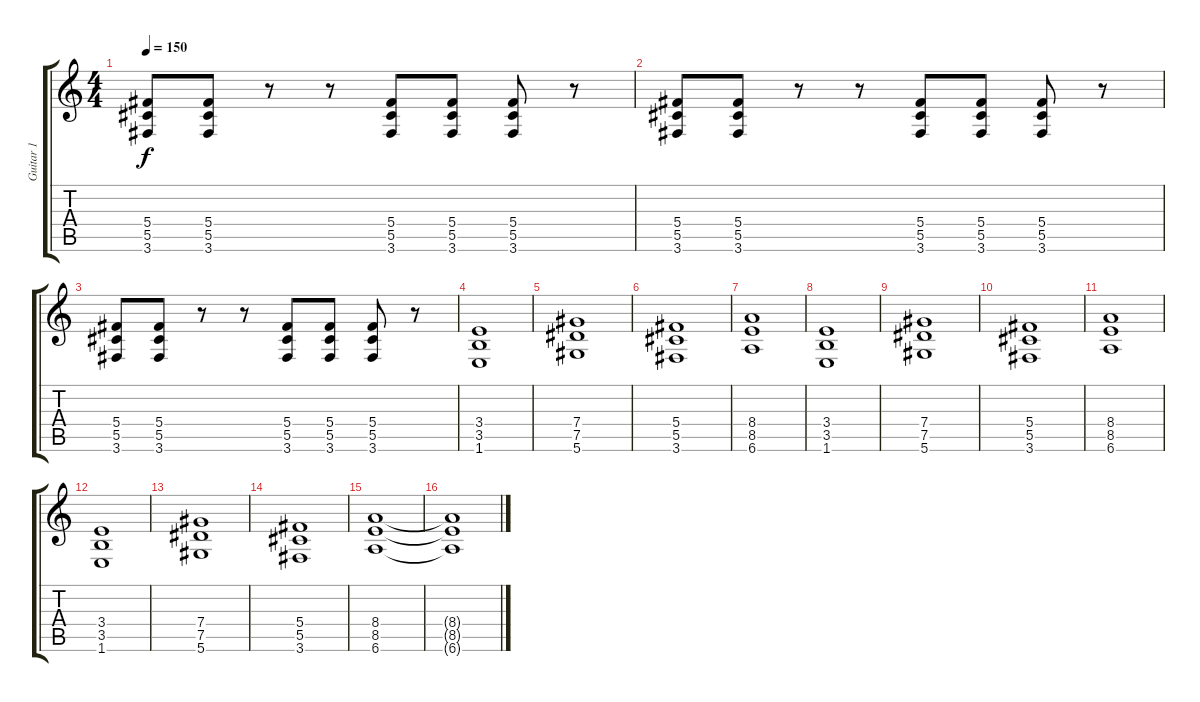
\track ("Guitar 1" "Guitar 1") {instrument distortionguitar}
\staff {score tabs}
\tuning (Eb4 Bb3 Gb3 Db3 Ab2 Eb2) {hide}
\ts (4 4)
\tempo 150
\clef g2
\ks c
(5.4 5.5 3.6).8{dy f} (5.4 5.5 3.6).8 r.8 r.8 (5.4 5.5 3.6).8 (5.4 5.5 3.6).8 (5.4 5.5 3.6).8 r.8 |
(5.4 5.5 3.6).8 (5.4 5.5 3.6).8 r.8 r.8 (5.4 5.5 3.6).8 (5.4 5.5 3.6).8 (5.4 5.5 3.6).8 r.8 |
(5.4 5.5 3.6).8 (5.4 5.5 3.6).8 r.8 r.8 (5.4 5.5 3.6).8 (5.4 5.5 3.6).8 (5.4 5.5 3.6).8 r.8 |
(3.4 3.5 1.6).1{volume 11 instrument acousticguitarnylon} |
(7.4 7.5 5.6).1 |
(5.4 5.5 3.6).1 |
(8.4 8.5 6.6).1 |
(3.4 3.5 1.6).1{volume 11 instrument acousticguitarnylon} |
(7.4 7.5 5.6).1 |
(5.4 5.5 3.6).1 |
(8.4 8.5 6.6).1 |
(3.4 3.5 1.6).1{volume 11 instrument acousticguitarnylon} |
(7.4 7.5 5.6).1 |
(5.4 5.5 3.6).1 |
(8.4 8.5 6.6).1 |
(8.4{t} 8.5{t} 6.6{t}).1
